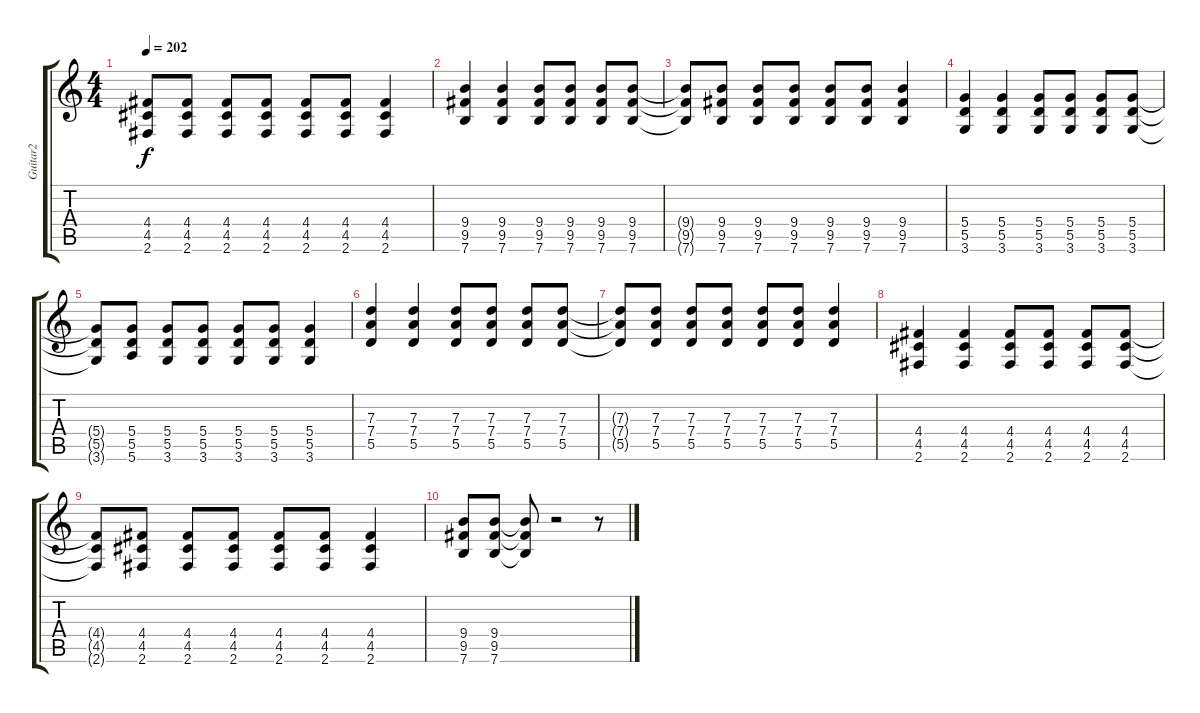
\track ("Guitar2" "Guitar2") {instrument distortionguitar}
\staff {score tabs}
\tuning (E4 B3 G3 D3 A2 E2) {hide}
\ts (4 4)
\tempo 202
\clef g2
\ks c
(4.4{t} 4.5{t} 2.6{t}).8{dy f} (4.4 4.5 2.6).8 (4.4 4.5 2.6).8 (4.4 4.5 2.6).8 (4.4 4.5 2.6).8 (4.4 4.5 2.6).8 (4.4 4.5 2.6).4 |
(9.4 9.5 7.6).4 (9.4 9.5 7.6).4 (9.4 9.5 7.6).8 (9.4 9.5 7.6).8 (9.4 9.5 7.6).8 (9.4 9.5 7.6).8 |
(9.4{t} 9.5{t} 7.6{t}).8 (9.4 9.5 7.6).8 (9.4 9.5 7.6).8 (9.4 9.5 7.6).8 (9.4 9.5 7.6).8 (9.4 9.5 7.6).8 (9.4 9.5 7.6).4 |
(5.4 5.5 3.6).4 (5.4 5.5 3.6).4 (5.4 5.5 3.6).8 (5.4 5.5 3.6).8 (5.4 5.5 3.6).8 (5.4 5.5 3.6).8 |
(5.4{t} 5.5{t} 3.6{t}).8 (5.4 5.5 5.6).8 (5.4 5.5 3.6).8 (5.4 5.5 3.6).8 (5.4 5.5 3.6).8 (5.4 5.5 3.6).8 (5.4 5.5 3.6).4 |
(7.3 7.4 5.5).4 (7.3 7.4 5.5).4 (7.3 7.4 5.5).8 (7.3 7.4 5.5).8 (7.3 7.4 5.5).8 (7.3 7.4 5.5).8 |
(7.3{t} 7.4{t} 5.5{t}).8 (7.3 7.4 5.5).8 (7.3 7.4 5.5).8 (7.3 7.4 5.5).8 (7.3 7.4 5.5).8 (7.3 7.4 5.5).8 (7.3 7.4 5.5).4 |
(4.4 4.5 2.6).4 (4.4 4.5 2.6).4 (4.4 4.5 2.6).8 (4.4 4.5 2.6).8 (4.4 4.5 2.6).8 (4.4 4.5 2.6).8 |
(4.4{t} 4.5{t} 2.6{t}).8 (4.4 4.5 2.6).8 (4.4 4.5 2.6).8 (4.4 4.5 2.6).8 (4.4 4.5 2.6).8 (4.4 4.5 2.6).8 (4.4 4.5 2.6).4 |
(9.4 9.5 7.6).8 (9.4 9.5 7.6).8 (9.4{t} 9.5{t} 7.6{t}).8 r.2 r.8
